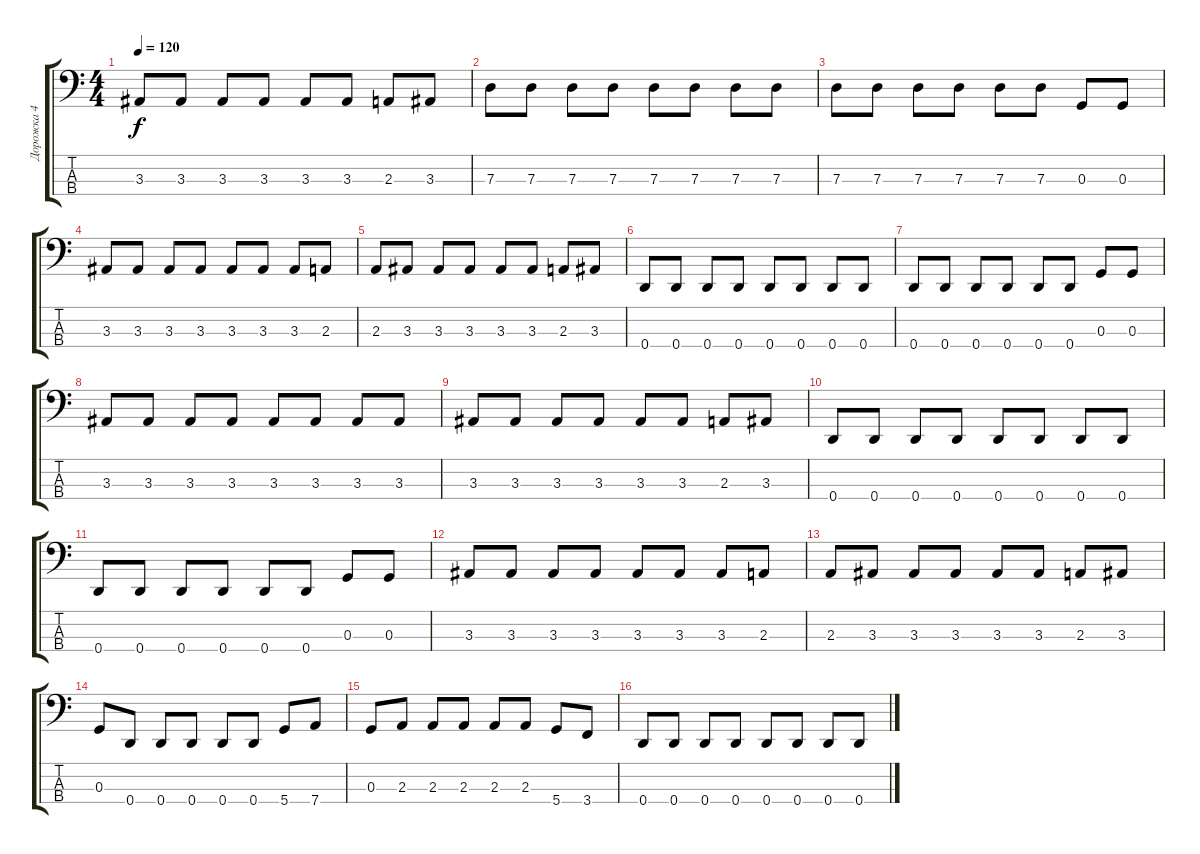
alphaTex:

\track ("Дорожка 4" "Дорожка 4") {instrument electricbasspick}
\staff {score tabs}
\tuning (F2 C2 G1 D1) {hide}
\ts (4 4)
\tempo 120
\clef f4
\ks c
3.3.8{dy f} 3.3.8 3.3.8 3.3.8 3.3.8 3.3.8 2.3.8 3.3.8 |
7.3.8 7.3.8 7.3.8 7.3.8 7.3.8 7.3.8 7.3.8 7.3.8 |
7.3.8 7.3.8 7.3.8 7.3.8 7.3.8 7.3.8 0.3.8 0.3.8 |
3.3.8 3.3.8 3.3.8 3.3.8 3.3.8 3.3.8 3.3.8 2.3.8 |
2.3.8 3.3.8 3.3.8 3.3.8 3.3.8 3.3.8 2.3.8 3.3.8 |
0.4.8 0.4.8 0.4.8 0.4.8 0.4.8 0.4.8 0.4.8 0.4.8 |
0.4.8 0.4.8 0.4.8 0.4.8 0.4.8 0.4.8 0.3.8 0.3.8 |
3.3.8 3.3.8 3.3.8 3.3.8 3.3.8 3.3.8 3.3.8 3.3.8 |
3.3.8 3.3.8 3.3.8 3.3.8 3.3.8 3.3.8 2.3.8 3.3.8 |
0.4.8 0.4.8 0.4.8 0.4.8 0.4.8 0.4.8 0.4.8 0.4.8 |
0.4.8 0.4.8 0.4.8 0.4.8 0.4.8 0.4.8 0.3.8 0.3.8 |
3.3.8 3.3.8 3.3.8 3.3.8 3.3.8 3.3.8 3.3.8 2.3.8 |
2.3.8 3.3.8 3.3.8 3.3.8 3.3.8 3.3.8 2.3.8 3.3.8 |
0.3.8 0.4.8 0.4.8 0.4.8 0.4.8 0.4.8 5.4.8 7.4.8 |
0.3.8 2.3.8 2.3.8 2.3.8 2.3.8 2.3.8 5.4.8 3.4.8 |
0.4.8 0.4.8 0.4.8 0.4.8 0.4.8 0.4.8 0.4.8 0.4.8
